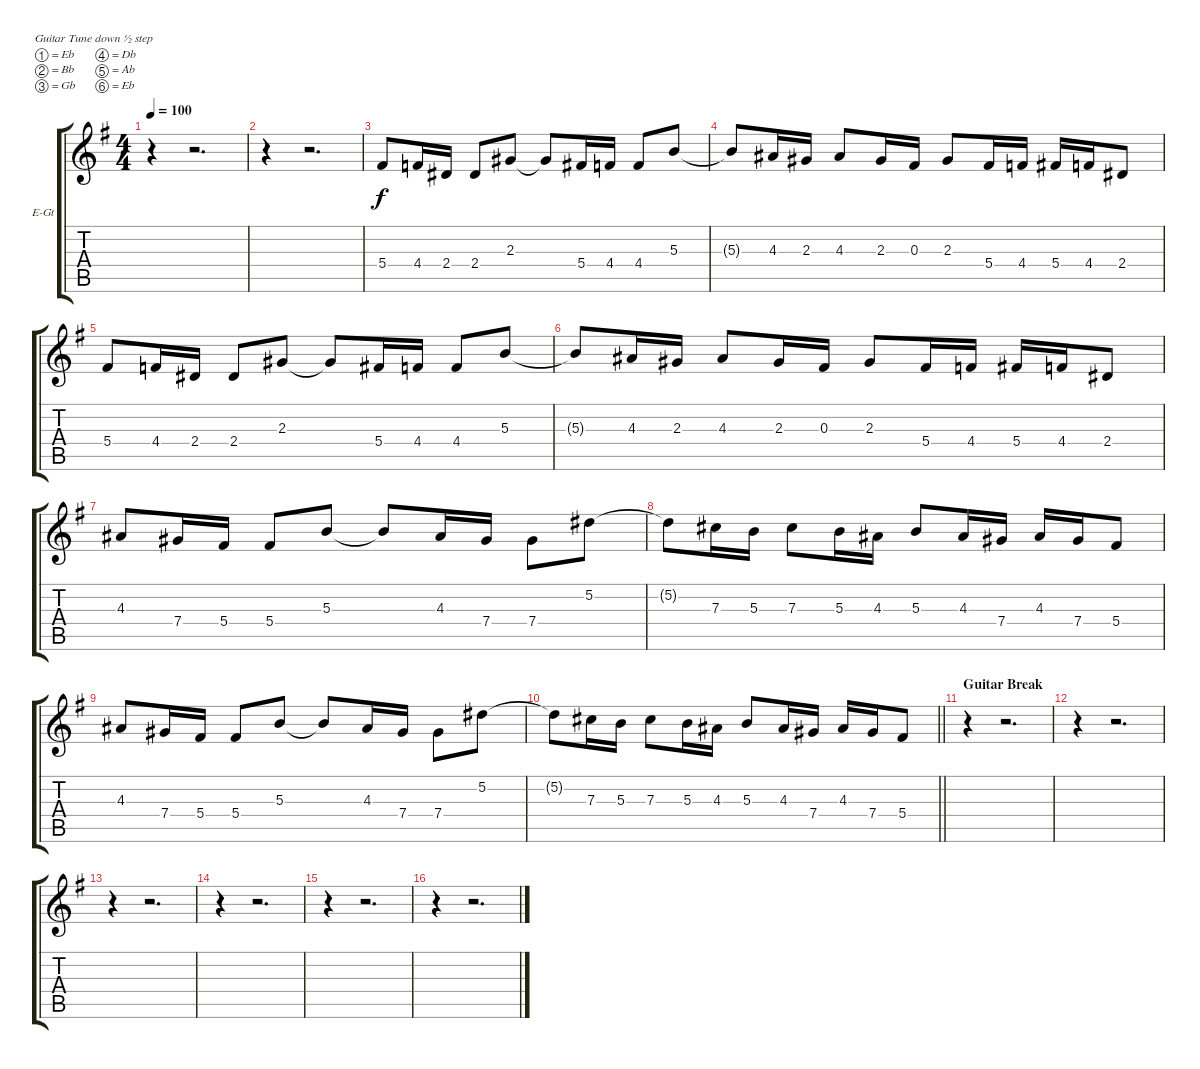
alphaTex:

\bracketExtendMode groupsimilarinstruments
\firstSystemTrackNameOrientation horizontal
\otherSystemsTrackNameOrientation horizontal
\track ("Гитара 5" "E-Gt") {mute instrument distortionguitar}
\staff {score tabs}
\tuning (Eb4 Bb3 Gb3 Db3 Ab2 Eb2)
\ts (4 4)
\tempo 100
\clef g2
\ks eminor
r.4{dy f} r.2{d} |
r.4 r.2{d} |
5.4.8 4.4.16 2.4.16 2.4.8 2.3.8 2.3{t}.8 5.4.16 4.4.16 4.4.8 5.3.8 |
5.3{t}.8 4.3.16 2.3.16 4.3.8 2.3.16 0.3.16 2.3.8 5.4.16 4.4.16 5.4.16 4.4.16 2.4.8 |
5.4.8 4.4.16 2.4.16 2.4.8 2.3.8 2.3{t}.8 5.4.16 4.4.16 4.4.8 5.3.8 |
5.3{t}.8 4.3.16 2.3.16 4.3.8 2.3.16 0.3.16 2.3.8 5.4.16 4.4.16 5.4.16 4.4.16 2.4.8 |
4.3.8 7.4.16 5.4.16 5.4.8 5.3.8 5.3{t}.8 4.3.16 7.4.16 7.4.8 5.2.8 |
5.2{t}.8 7.3.16 5.3.16 7.3.8 5.3.16 4.3.16 5.3.8 4.3.16 7.4.16 4.3.16 7.4.16 5.4.8 |
4.3.8 7.4.16 5.4.16 5.4.8 5.3.8 5.3{t}.8 4.3.16 7.4.16 7.4.8 5.2.8 |
\barLineRight lightlight
5.2{t}.8 7.3.16 5.3.16 7.3.8 5.3.16 4.3.16 5.3.8 4.3.16 7.4.16 4.3.16 7.4.16 5.4.8 |
\section ("" "Guitar Break")
r.4 r.2{d} |
r.4 r.2{d} |
r.4 r.2{d} |
r.4 r.2{d} |
r.4 r.2{d} |
r.4 r.2{d}
